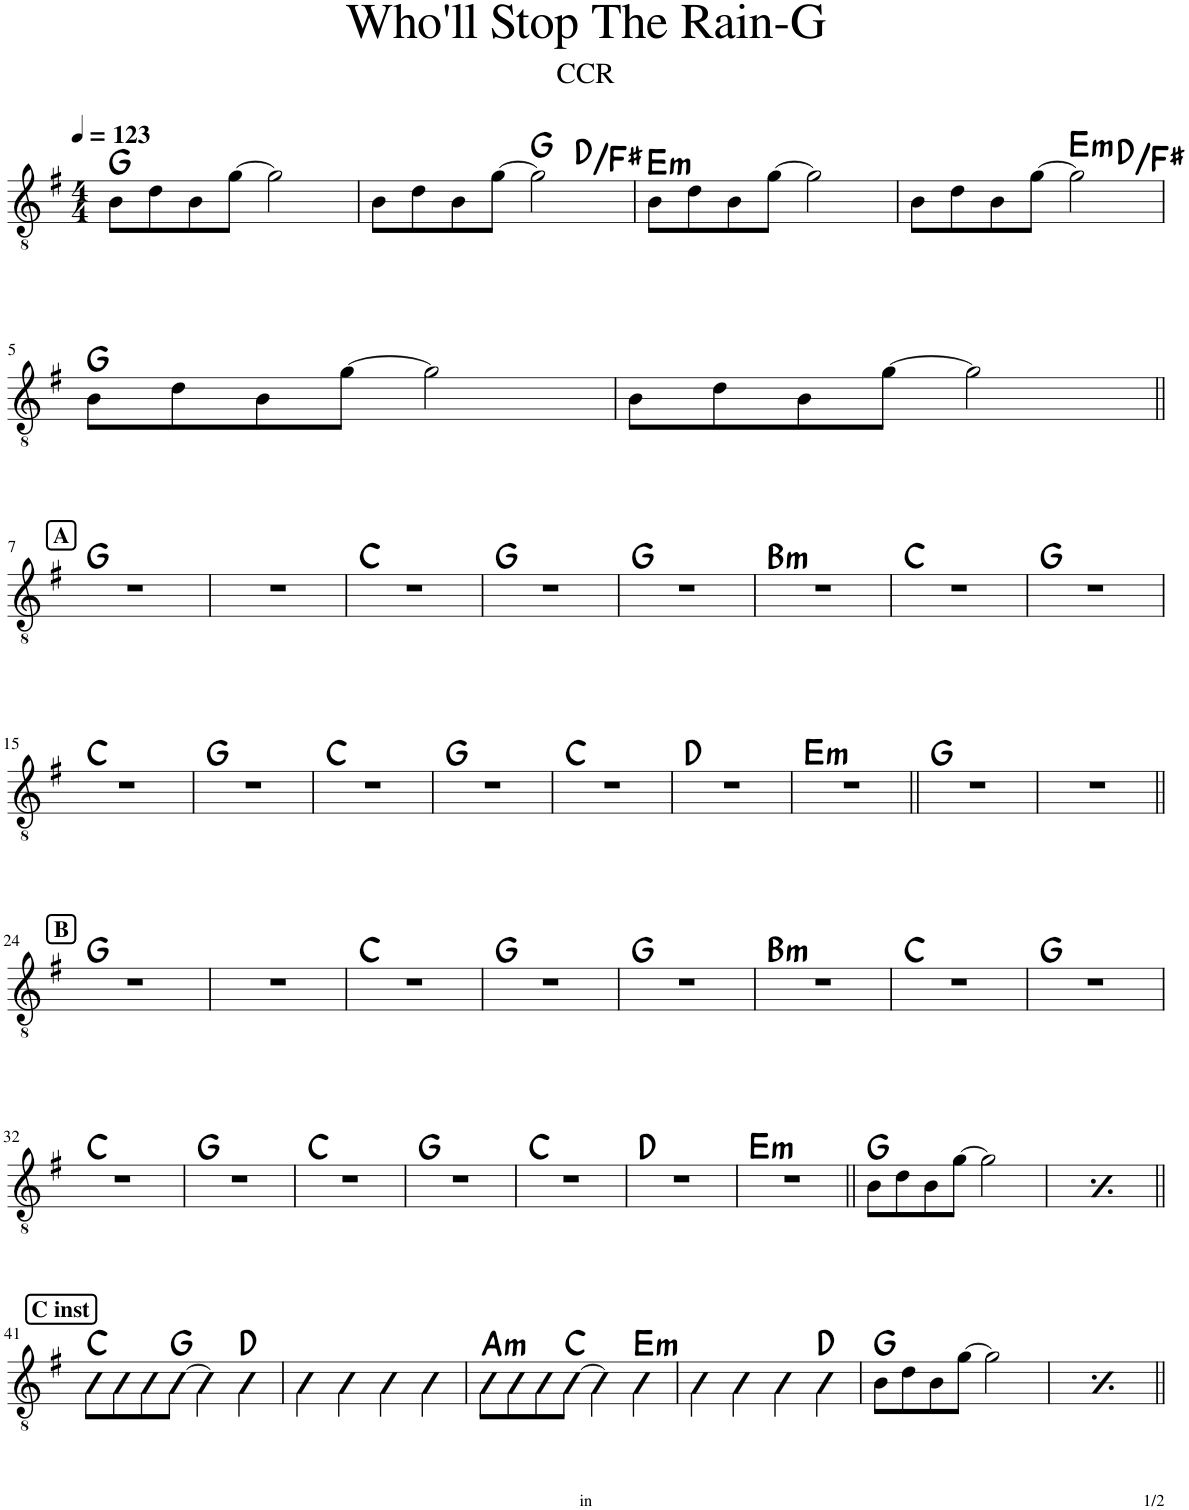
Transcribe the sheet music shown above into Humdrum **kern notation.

**kern	**harte
*part1	*part1
*staff1	*
*I"Classical Guitar	*
*I'Guit.	*
*clefGv2	*
*k[f#]	*
*M4/4	*
*MM123	*
=1	=1
8B\L	G:maj
8d\	.
8B\	.
[8g\J	.
2g\]	.
=2	=2
*^	*
8B\L	2.ryy	.
8d\	.	.
8B\	.	.
[8g\J	.	.
2g\]	.	G:maj
.	4ryy	D:maj/3
=3	=3	=3
!	!	!LO:H:kt=m
*v	*v	*
8B\L	E:min
8d\	.
8B\	.
[8g\J	.
2g\]	.
=4	=4
*^	*
8B\L	2.ryy	.
8d\	.	.
8B\	.	.
[8g\J	.	.
!	!	!LO:H:kt=m
2g\]	.	E:min
.	4ryy	D:maj/3
*v	*v	*
!!LO:LB:g=z
=5	=5
8B\L	G:maj
8d\	.
8B\	.
[8g\J	.
2g\]	.
=6	=6
8B\L	.
8d\	.
8B\	.
[8g\J	.
2g\]	.
!!LO:LB:g=z
!!LO:REH:place=s1:a:B:cj:fs=11:t=A
=7||	=7||
1r	G:maj
=8	=8
1r	.
=9	=9
1r	C:maj
=10	=10
1r	G:maj
=11	=11
1r	G:maj
=12	=12
!	!LO:H:kt=m
1r	B:min
=13	=13
1r	C:maj
=14	=14
1r	G:maj
!!LO:LB:g=z
=15	=15
1r	C:maj
=16	=16
1r	G:maj
=17	=17
1r	C:maj
=18	=18
1r	G:maj
=19	=19
1r	C:maj
=20	=20
1r	D:maj
=21	=21
!	!LO:H:kt=m
1r	E:min
=22||	=22||
1r	G:maj
=23	=23
1r	.
!!LO:LB:g=z
!!LO:REH:place=s1:a:B:cj:fs=11:t=B
=24||	=24||
1r	G:maj
=25	=25
1r	.
=26	=26
1r	C:maj
=27	=27
1r	G:maj
=28	=28
1r	G:maj
=29	=29
!	!LO:H:kt=m
1r	B:min
=30	=30
1r	C:maj
=31	=31
1r	G:maj
!!LO:LB:g=z
=32	=32
1r	C:maj
=33	=33
1r	G:maj
=34	=34
1r	C:maj
=35	=35
1r	G:maj
=36	=36
1r	C:maj
=37	=37
1r	D:maj
=38	=38
!	!LO:H:kt=m
1r	E:min
=39||	=39||
8B\L	G:maj
8d\	.
8B\	.
[8g\J	.
2g\]	.
=40	=40
8B\L	G:maj
8d\	.
8B\	.
[8g\J	.
2g\]	.
!!LO:LB:g=z
!!LO:REH:place=s1:a:B:cj:fs=11:t=C inst
=41||	=41||
8G\L	C:maj
8G\	.
8G\	.
[8G\J	G:maj
4G\]	.
4G\	D:maj
=42	=42
4G\	.
4G\	.
4G\	.
4G\	.
=43	=43
!	!LO:H:kt=m
8G\L	A:min
8G\	.
8G\	.
[8G\J	C:maj
4G\]	.
!	!LO:H:kt=m
4G\	E:min
=44	=44
4G\	.
4G\	.
4G\	.
4G\	D:maj
=45	=45
8B\L	G:maj
8d\	.
8B\	.
[8g\J	.
2g\]	.
=46	=46
8B\L	G:maj
8d\	.
8B\	.
[8g\J	.
2g\]	.
=||	=||
*-	*-
